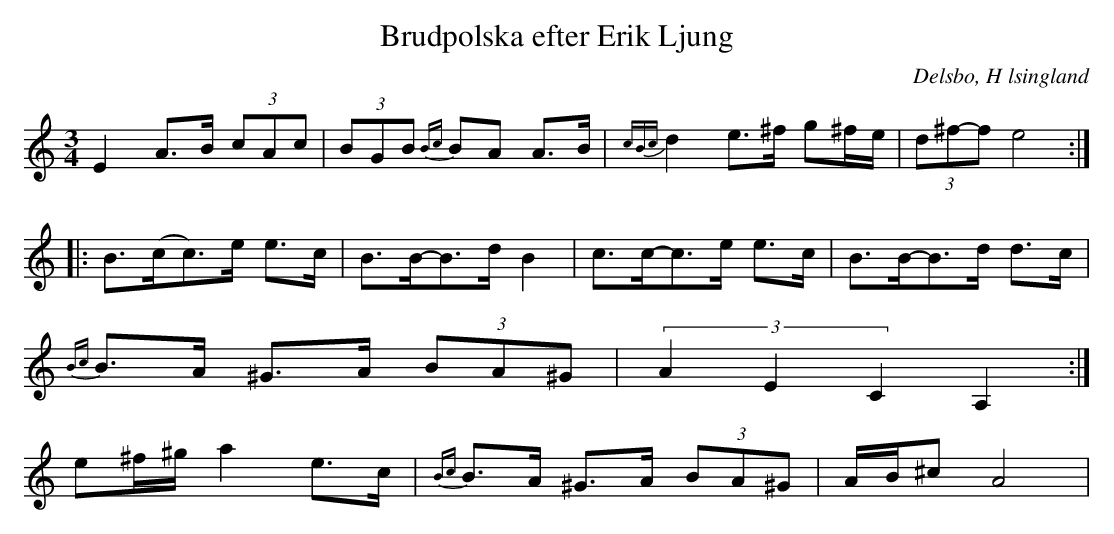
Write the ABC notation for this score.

X:1
T: Brudpolska efter Erik Ljung
O: Delsbo, H lsingland
M: 3/4
L: 1/8
K: Am
E2 A>B (3cAc| (3BGB {Bc}BA A>B|{cBc}d2 e>^f g^f/e/|(3d^f-f e4 :|
|:B>(cc)>e e>c|B>B-B>d B2|c>c-c>e e>c|B>B-B>d d>c|
{Bc}B>A ^G>A (3BA^G|(3A2E2C2 A,2:|
e^f/^g/ a2 e>c|{Bc}B>A ^G>A (3BA^G|A/B/^c A4|
